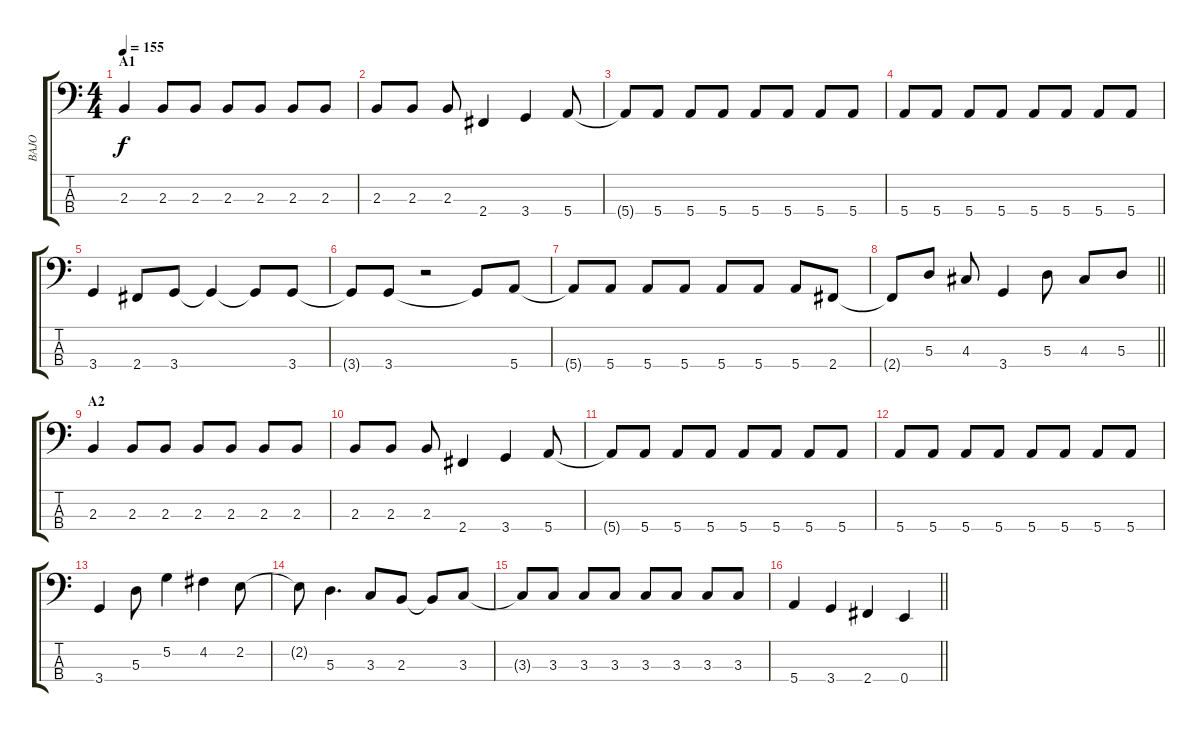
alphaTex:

\track ("BAJO" "BAJO") {instrument electricbassfinger}
\staff {score tabs}
\tuning (G2 D2 A1 E1) {hide}
\ts (4 4)
\section ("" "A1")
\tempo 155
\clef f4
\ks c
2.3.4{dy f} 2.3.8 2.3.8 2.3.8 2.3.8 2.3.8 2.3.8 |
2.3.8 2.3.8 2.3.8 2.4.4 3.4.4 5.4.8 |
5.4{t}.8 5.4.8 5.4.8 5.4.8 5.4.8 5.4.8 5.4.8 5.4.8 |
5.4.8 5.4.8 5.4.8 5.4.8 5.4.8 5.4.8 5.4.8 5.4.8 |
3.4.4 2.4.8 3.4.8 3.4{t}.4 3.4{t}.8 3.4.8 |
3.4{t}.8 3.4.8 r.2 3.4{t}.8 5.4.8 |
5.4{t}.8 5.4.8 5.4.8 5.4.8 5.4.8 5.4.8 5.4.8 2.4.8 |
\barLineRight lightlight
2.4{t}.8 5.3.8 4.3.8 3.4.4 5.3.8 4.3.8 5.3.8 |
\section ("" "A2")
2.3.4 2.3.8 2.3.8 2.3.8 2.3.8 2.3.8 2.3.8 |
2.3.8 2.3.8 2.3.8 2.4.4 3.4.4 5.4.8 |
5.4{t}.8 5.4.8 5.4.8 5.4.8 5.4.8 5.4.8 5.4.8 5.4.8 |
5.4.8 5.4.8 5.4.8 5.4.8 5.4.8 5.4.8 5.4.8 5.4.8 |
3.4.4 5.3.8 5.2.4 4.2.4 2.2.8 |
2.2{t}.8 5.3.4{d} 3.3.8 2.3.8 2.3{t}.8 3.3.8 |
3.3{t}.8 3.3.8 3.3.8 3.3.8 3.3.8 3.3.8 3.3.8 3.3.8 |
\barLineRight lightlight
5.4.4 3.4.4 2.4.4 0.4.4
